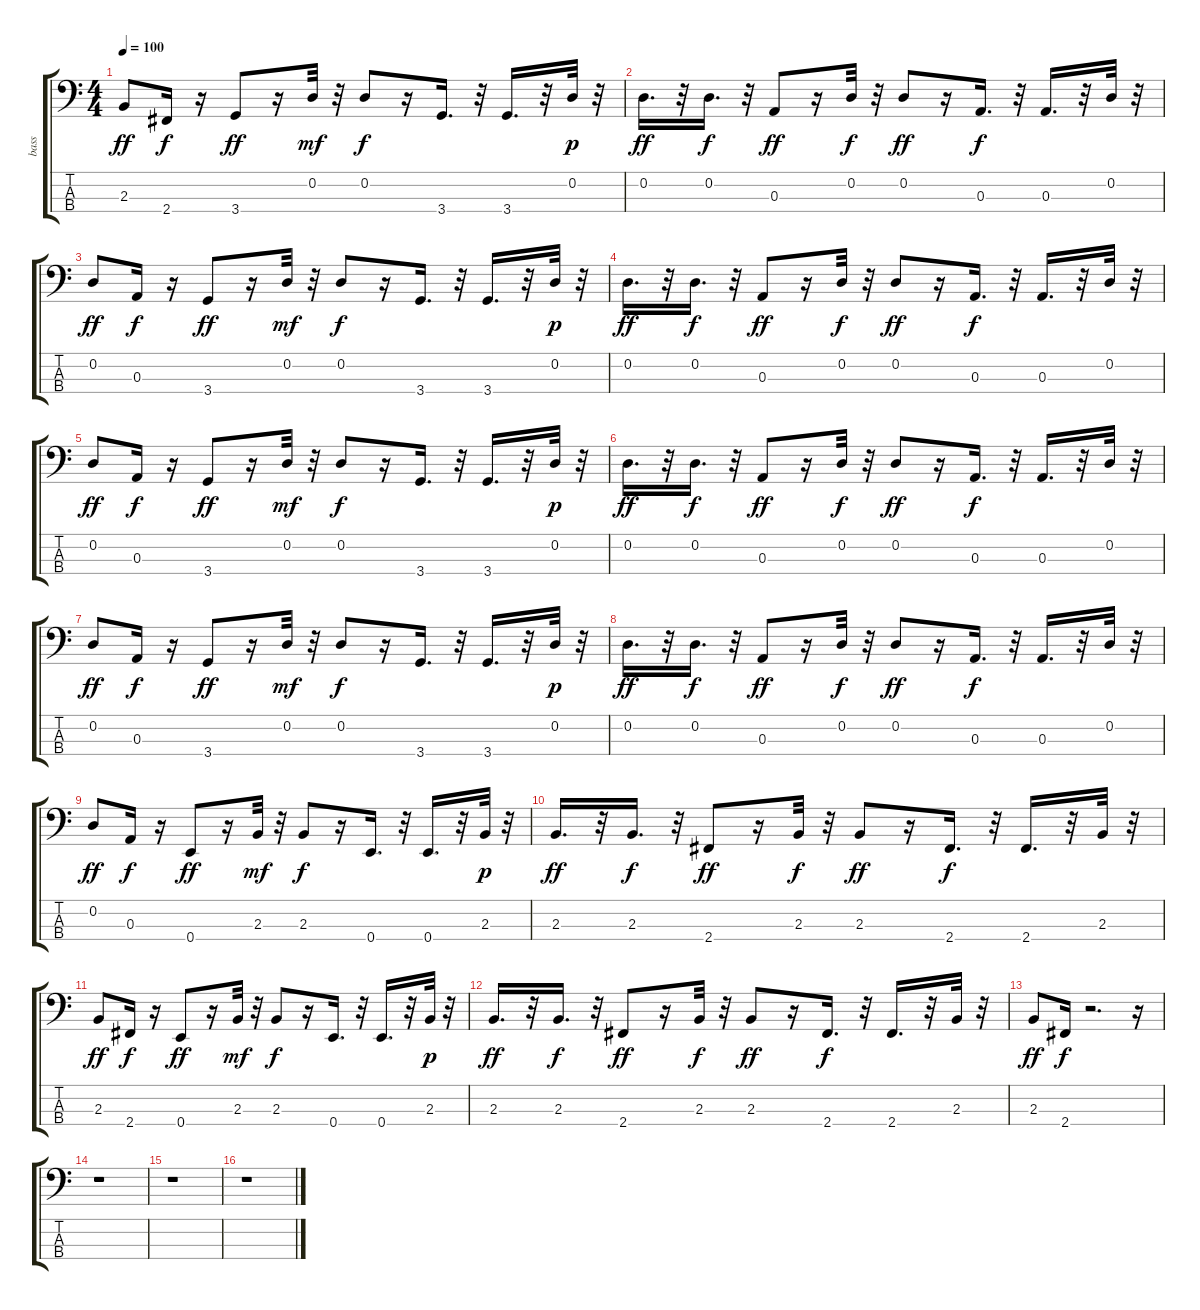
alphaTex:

\track ("bass" "bass") {instrument acousticbass}
\staff {score tabs}
\tuning (G2 D2 A1 E1) {hide}
\ts (4 4)
\tempo 100
\clef f4
\ks c
2.3.8{dy ff} 2.4.16{dy f} r.16 3.4.8{dy ff instrument acousticbass} r.16 0.2.32{dy mf} r.32 0.2.8{dy f} r.16 3.4.16{d} r.32 3.4.16{d} r.32 0.2.32{dy p} r.32 |
0.2.16{d dy ff} r.32 0.2.16{d dy f} r.32 0.3.8{dy ff} r.16 0.2.32{dy f} r.32 0.2.8{dy ff} r.16 0.3.16{d dy f} r.32 0.3.16{d} r.32 0.2.32 r.32 |
0.2.8{dy ff} 0.3.16{dy f} r.16 3.4.8{dy ff instrument acousticbass} r.16 0.2.32{dy mf} r.32 0.2.8{dy f} r.16 3.4.16{d} r.32 3.4.16{d} r.32 0.2.32{dy p} r.32 |
0.2.16{d dy ff} r.32 0.2.16{d dy f} r.32 0.3.8{dy ff} r.16 0.2.32{dy f} r.32 0.2.8{dy ff} r.16 0.3.16{d dy f} r.32 0.3.16{d} r.32 0.2.32 r.32 |
0.2.8{dy ff} 0.3.16{dy f} r.16 3.4.8{dy ff instrument acousticbass} r.16 0.2.32{dy mf} r.32 0.2.8{dy f} r.16 3.4.16{d} r.32 3.4.16{d} r.32 0.2.32{dy p} r.32 |
0.2.16{d dy ff} r.32 0.2.16{d dy f} r.32 0.3.8{dy ff} r.16 0.2.32{dy f} r.32 0.2.8{dy ff} r.16 0.3.16{d dy f} r.32 0.3.16{d} r.32 0.2.32 r.32 |
0.2.8{dy ff} 0.3.16{dy f} r.16 3.4.8{dy ff instrument acousticbass} r.16 0.2.32{dy mf} r.32 0.2.8{dy f} r.16 3.4.16{d} r.32 3.4.16{d} r.32 0.2.32{dy p} r.32 |
0.2.16{d dy ff} r.32 0.2.16{d dy f} r.32 0.3.8{dy ff} r.16 0.2.32{dy f} r.32 0.2.8{dy ff} r.16 0.3.16{d dy f} r.32 0.3.16{d} r.32 0.2.32 r.32 |
0.2.8{dy ff} 0.3.16{dy f} r.16 0.4.8{dy ff instrument acousticbass} r.16 2.3.32{dy mf} r.32 2.3.8{dy f} r.16 0.4.16{d} r.32 0.4.16{d} r.32 2.3.32{dy p} r.32 |
2.3.16{d dy ff} r.32 2.3.16{d dy f} r.32 2.4.8{dy ff} r.16 2.3.32{dy f} r.32 2.3.8{dy ff} r.16 2.4.16{d dy f} r.32 2.4.16{d} r.32 2.3.32 r.32 |
2.3.8{dy ff} 2.4.16{dy f} r.16 0.4.8{dy ff instrument acousticbass} r.16 2.3.32{dy mf} r.32 2.3.8{dy f} r.16 0.4.16{d} r.32 0.4.16{d} r.32 2.3.32{dy p} r.32 |
2.3.16{d dy ff} r.32 2.3.16{d dy f} r.32 2.4.8{dy ff} r.16 2.3.32{dy f} r.32 2.3.8{dy ff} r.16 2.4.16{d dy f} r.32 2.4.16{d} r.32 2.3.32 r.32 |
2.3.8{dy ff} 2.4.16{dy f} r.2{d} r.16 |
r.1 |
r.1 |
r.1
